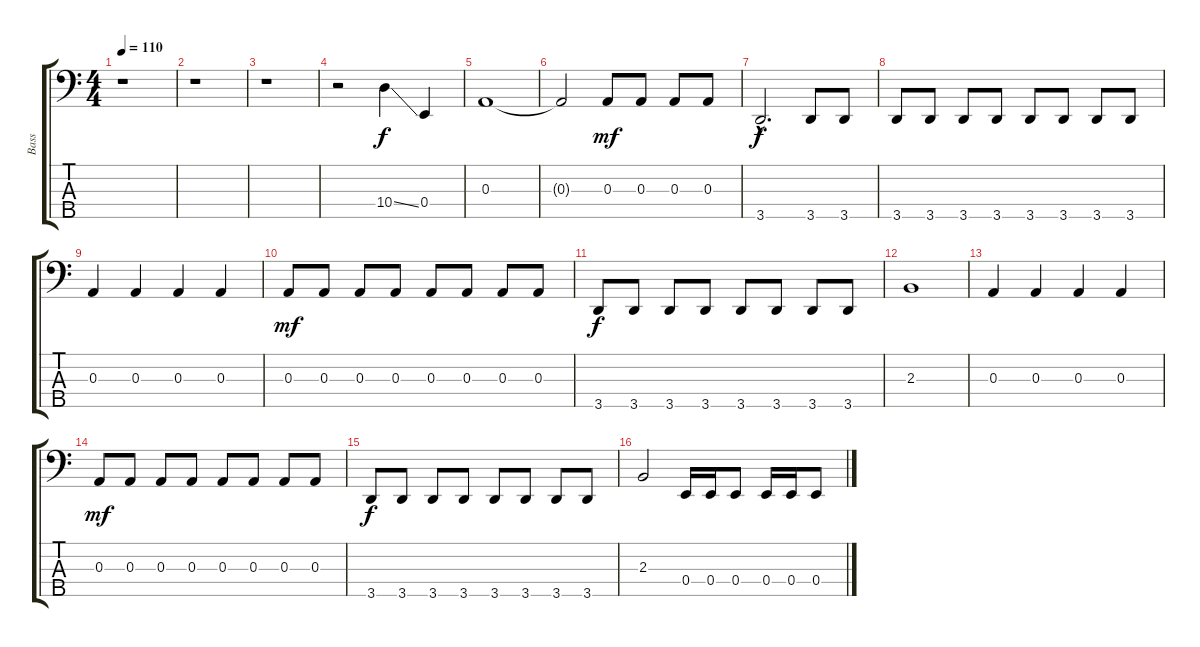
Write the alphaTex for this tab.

\track ("Bass" "Bass") {instrument electricbasspick}
\staff {score tabs}
\tuning (G2 D2 A1 E1 B0) {hide}
\ts (4 4)
\tempo 110
\clef f4
\ks c
r.1{dy f instrument electricbasspick} |
r.1 |
r.1 |
r.2 10.4{ss}.4 0.4.4 |
0.3.1 |
0.3{t}.2 0.3.8{dy mf} 0.3.8 0.3.8 0.3.8 |
3.5{hac}.2{d dy f} 3.5.8 3.5.8 |
3.5.8 3.5.8 3.5.8 3.5.8 3.5.8 3.5.8 3.5.8 3.5.8 |
0.3.4 0.3.4 0.3.4 0.3.4 |
0.3.8{dy mf} 0.3.8 0.3.8 0.3.8 0.3.8 0.3.8 0.3.8 0.3.8 |
3.5.8{dy f} 3.5.8 3.5.8 3.5.8 3.5.8 3.5.8 3.5.8 3.5.8 |
2.3.1 |
0.3.4 0.3.4 0.3.4 0.3.4 |
0.3.8{dy mf} 0.3.8 0.3.8 0.3.8 0.3.8 0.3.8 0.3.8 0.3.8 |
3.5.8{dy f} 3.5.8 3.5.8 3.5.8 3.5.8 3.5.8 3.5.8 3.5.8 |
2.3.2 0.4.16 0.4.16 0.4.8 0.4.16 0.4.16 0.4.8
